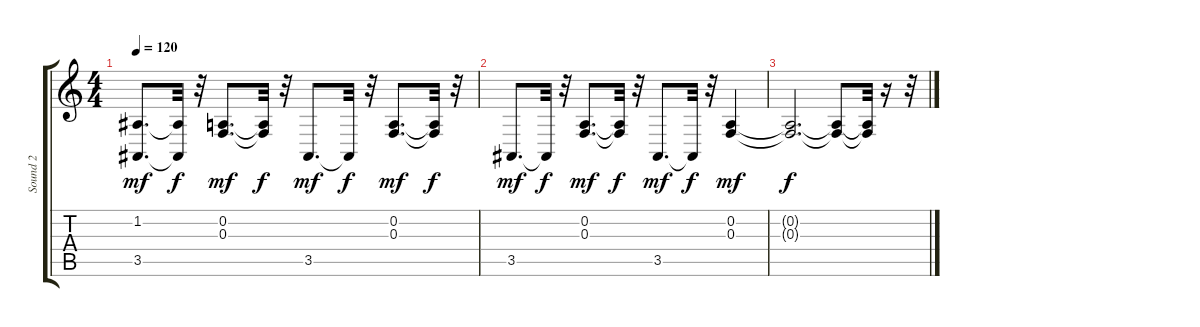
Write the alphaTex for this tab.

\track ("Sound 2" "Sound 2") {instrument acousticgrandpiano}
\staff {score tabs}
\tuning (D4 A3 F3 C3 G2 D2) {hide}
\ts (4 4)
\tempo 120
\clef g2
\ks c
(1.2 3.5).8{d dy mf} (1.2{t} 3.5{t}).32{dy f} r.32 (0.2 0.3).8{d dy mf} (0.2{t} 0.3{t}).32{dy f} r.32 3.5.8{d dy mf} 3.5{t}.32{dy f} r.32 (0.2 0.3).8{d dy mf} (0.2{t} 0.3{t}).32{dy f} r.32 |
3.5.8{d dy mf} 3.5{t}.32{dy f} r.32 (0.2 0.3).8{d dy mf} (0.2{t} 0.3{t}).32{dy f} r.32 3.5.8{d dy mf} 3.5{t}.32{dy f} r.32 (0.2 0.3).4{dy mf} |
(0.2{t} 0.3{t}).2{d txt "" dy f} (0.2{t} 0.3{t}).8 (0.2{t} 0.3{t}).32 r.16 r.32
